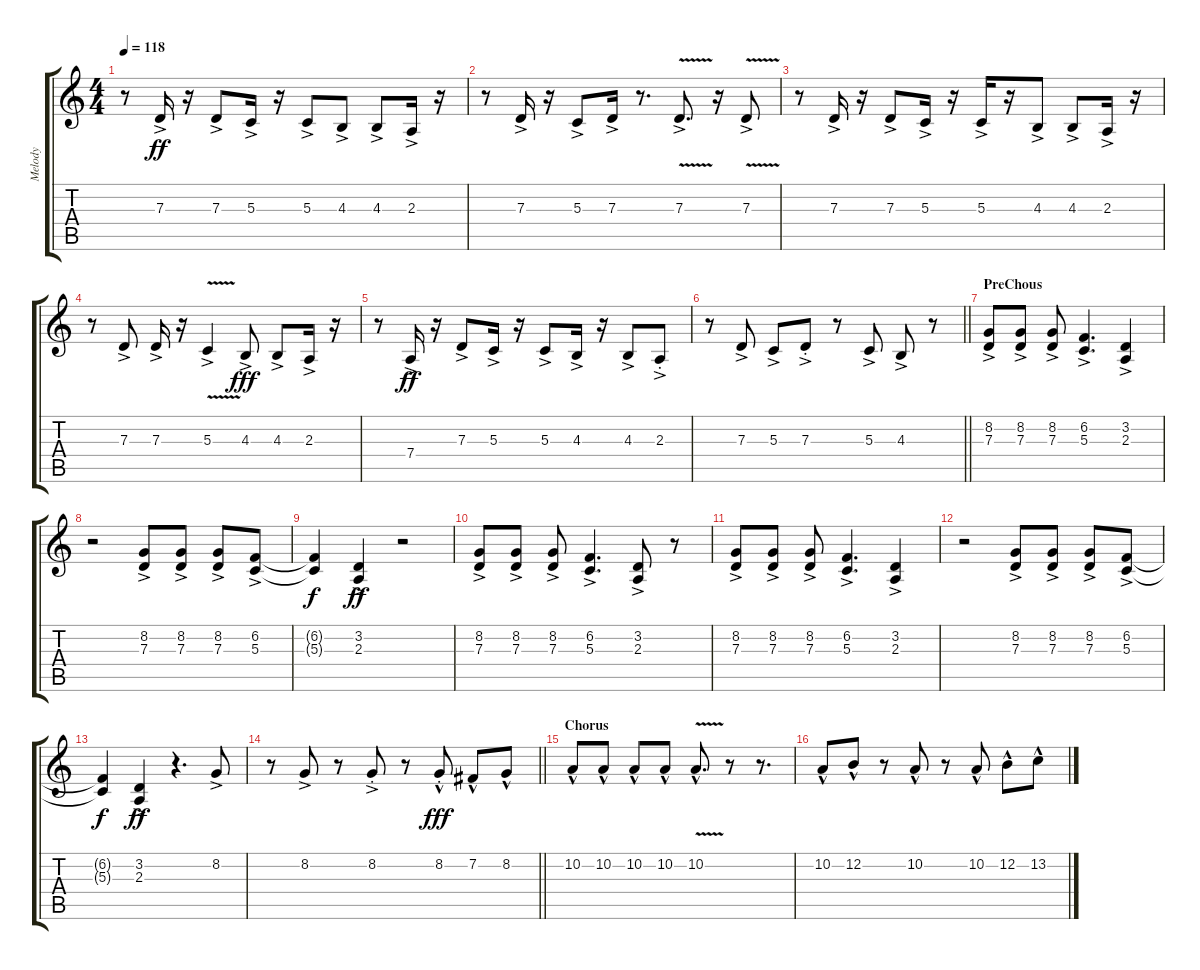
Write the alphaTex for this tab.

\track ("Melody" "Melody") {instrument clavinet}
\staff {score tabs}
\tuning (E4 B3 G3 D3 A2 E2) {hide}
\ts (4 4)
\tempo 118
\clef g2
\ks c
r.8{dy ff} 7.3{ac}.16 r.16 7.3{ac}.8 5.3{ac}.16 r.16 5.3{ac}.8 4.3{ac}.8 4.3{ac}.8 2.3{ac}.16 r.16 |
r.8 7.3{ac}.16 r.16 5.3{ac}.8 7.3{ac}.16 r.8{d} 7.3{v ac}.8{d} r.16 7.3{v ac}.8 |
r.8 7.3{ac}.16 r.16 7.3{ac}.8 5.3{ac}.16 r.16 5.3{ac}.16 r.16 4.3{ac}.8 4.3{ac}.8 2.3{ac}.16 r.16 |
r.8 7.3{ac}.8 7.3{ac}.16 r.16 5.3{v ac}.4 4.3{ac}.8{dy fff} 4.3{ac}.8 2.3{ac}.16 r.16 |
r.8 7.4{ac}.16{dy ff} r.16 7.3{ac}.8 5.3{ac}.16 r.16 5.3{ac}.8 4.3{ac}.16 r.16 4.3{ac}.8 2.3{ac st}.8 |
\barLineRight lightlight
r.8 7.3{ac}.8 5.3{ac}.8 7.3{ac st}.8 r.8 5.3{ac}.8 4.3{ac}.8 r.8 |
\section ("" "PreChous")
(8.2{ac} 7.3{ac}).8 (8.2{ac} 7.3{ac}).8 (8.2{ac} 7.3{ac}).8 (6.2{ac} 5.3{ac}).4{d} (3.2{ac} 2.3{ac}).4 |
r.2 (8.2{ac} 7.3{ac}).8 (8.2{ac} 7.3{ac}).8 (8.2{ac} 7.3{ac}).8 (6.2{ac} 5.3{ac}).8 |
(6.2{t} 5.3{t}).4{dy f} (3.2{ac} 2.3{ac}).4{dy ff} r.2 |
(8.2{ac} 7.3{ac}).8 (8.2{ac} 7.3{ac}).8 (8.2{ac} 7.3{ac}).8 (6.2{ac} 5.3{ac}).4{d} (3.2{ac} 2.3{ac}).8 r.8 |
(8.2{ac} 7.3{ac}).8 (8.2{ac} 7.3{ac}).8 (8.2{ac} 7.3{ac}).8 (6.2{ac} 5.3{ac}).4{d} (3.2{ac} 2.3{ac}).4 |
r.2 (8.2{ac} 7.3{ac}).8 (8.2{ac} 7.3{ac}).8 (8.2{ac} 7.3{ac}).8 (6.2{ac} 5.3{ac}).8 |
(6.2{t} 5.3{t}).4{dy f} (3.2{ac} 2.3{ac}).4{dy ff} r.4{d} 8.2{ac}.8 |
\barLineRight lightlight
r.8 8.2{ac}.8 r.8 8.2{ac st}.8 r.8 8.2{hac st}.8{dy fff} 7.2{hac}.8 8.2{hac}.8 |
\section ("" "Chorus")
10.2{hac}.8 10.2{hac}.8 10.2{hac}.8 10.2{hac}.8 10.2{v hac}.8{d} r.8 r.8{d} |
10.2{hac}.8 12.2{hac}.8 r.8 10.2{hac}.8 r.8 10.2{hac}.8 12.2{hac}.8 13.2{hac}.8
